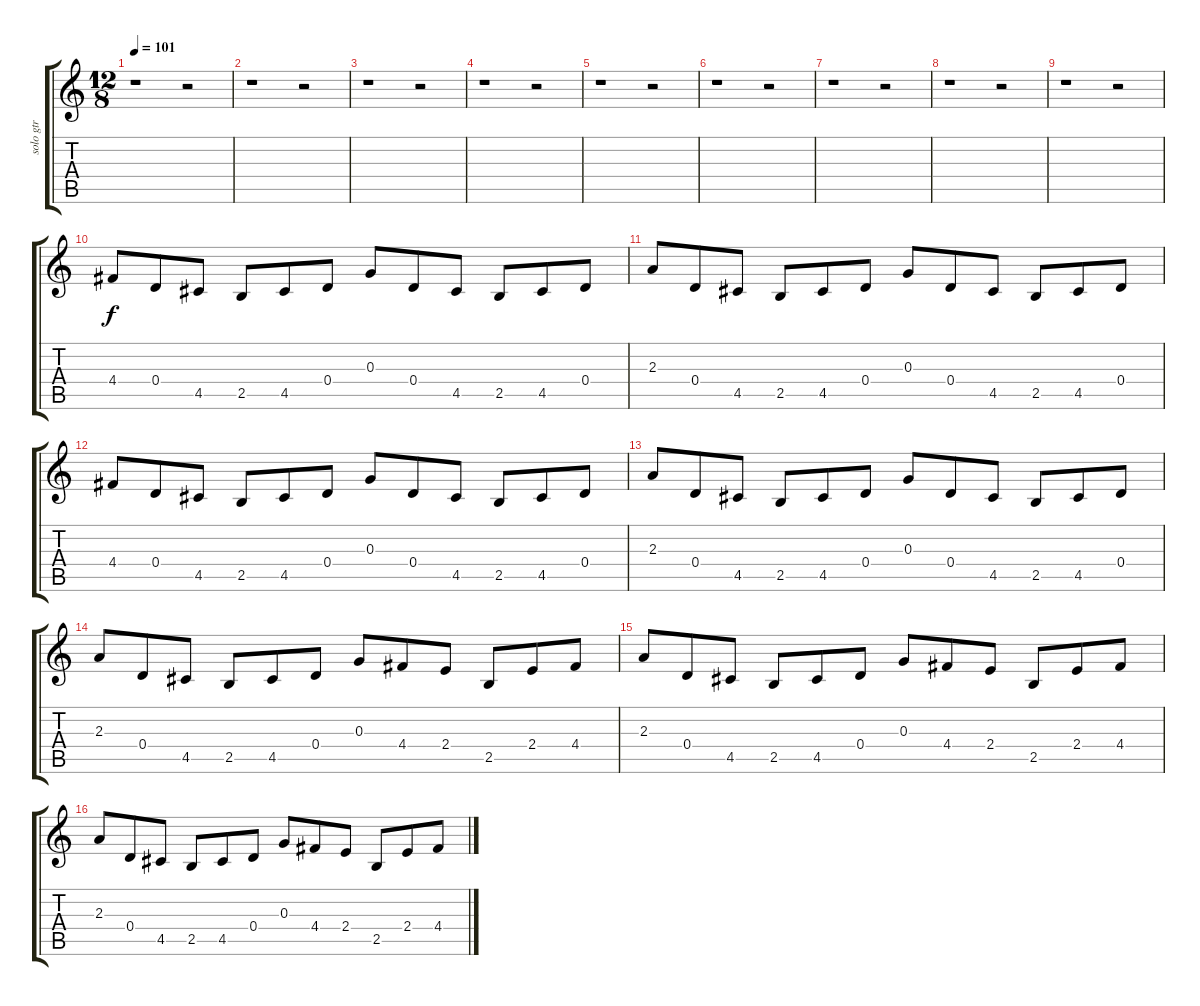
\track ("solo gtr" "solo gtr") {instrument overdrivenguitar}
\staff {score tabs}
\tuning (E4 B3 G3 D3 A2 E2) {hide}
\ts (12 8)
\tempo 101
\clef g2
\ks c
r.1{dy f} r.2 |
r.1 r.2 |
r.1 r.2 |
r.1 r.2 |
r.1 r.2 |
r.1 r.2 |
r.1 r.2 |
r.1 r.2 |
r.1 r.2 |
4.4.8 0.4.8 4.5.8 2.5.8 4.5.8 0.4.8 0.3.8 0.4.8 4.5.8 2.5.8 4.5.8 0.4.8 |
2.3.8 0.4.8 4.5.8 2.5.8 4.5.8 0.4.8 0.3.8 0.4.8 4.5.8 2.5.8 4.5.8 0.4.8 |
4.4.8 0.4.8 4.5.8 2.5.8 4.5.8 0.4.8 0.3.8 0.4.8 4.5.8 2.5.8 4.5.8 0.4.8 |
2.3.8 0.4.8 4.5.8 2.5.8 4.5.8 0.4.8 0.3.8 0.4.8 4.5.8 2.5.8 4.5.8 0.4.8 |
2.3.8 0.4.8 4.5.8 2.5.8 4.5.8 0.4.8 0.3.8 4.4.8 2.4.8 2.5.8 2.4.8 4.4.8 |
2.3.8 0.4.8 4.5.8 2.5.8 4.5.8 0.4.8 0.3.8 4.4.8 2.4.8 2.5.8 2.4.8 4.4.8 |
2.3.8 0.4.8 4.5.8 2.5.8 4.5.8 0.4.8 0.3.8 4.4.8 2.4.8 2.5.8 2.4.8 4.4.8
